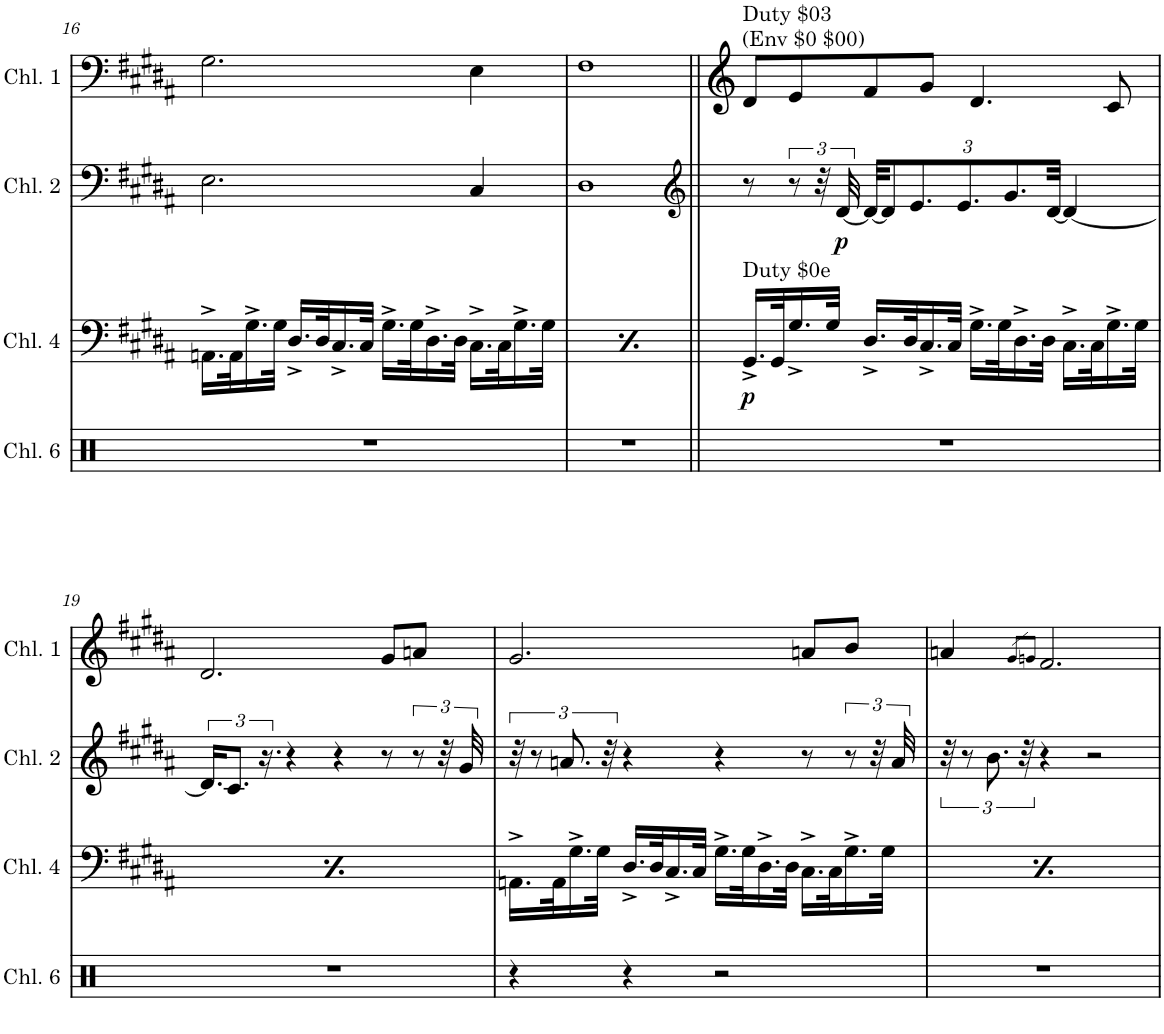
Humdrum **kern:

**kern	**kern	**dynam	**kern	**dynam	**kern
*part4	*part3	*part3	*part2	*part2	*part1
*staff4	*staff3	*staff3	*staff2	*staff2	*staff1
*I"Channel 6	*I"Channel 4	*	*I"Channel 0	*	*I"Channel 1
*I'Chl. 6	*I'Chl. 4	*	*I'Chl. 2	*	*I'Chl. 1
!!LO:PB:g=z
*clefX	*clefF4	*	*clefF4	*	*clefG2
*k[]	*k[f#c#g#d#a#]	*	*k[f#c#g#d#a#]	*	*k[f#c#g#d#a#]
*M4/4	*M4/4	*	*M4/4	*	*M4/4
*met(c)	*met(c)	*	*met(c)	*	*met(c)
=16	=16	=16	=16	=16	=16
1r	16.AAn^\LL	.	2.E\	.	2.G#\
.	32AA\K	.	.	.	.
.	16.G#^\	.	.	.	.
.	32G#\JJk	.	.	.	.
.	16.D#^/LL	.	.	.	.
.	32D#/K	.	.	.	.
.	16.C#^/	.	.	.	.
.	32C#/JJk	.	.	.	.
.	16.G#^\LL	.	.	.	.
.	32G#\K	.	.	.	.
.	16.D#^\	.	.	.	.
.	32D#\JJk	.	.	.	.
.	16.C#^\LL	.	4C#/	.	4E\
.	32C#\K	.	.	.	.
.	16.G#^\	.	.	.	.
.	32G#\JJk	.	.	.	.
=17	=17	=17	=17	=17	=17
1r	16.AAn^\LL	.	1D#	.	1F#
.	32AA\K	.	.	.	.
.	16.G#^\	.	.	.	.
.	32G#\JJk	.	.	.	.
.	16.D#^/LL	.	.	.	.
.	32D#/K	.	.	.	.
.	16.C#^/	.	.	.	.
.	32C#/JJk	.	.	.	.
.	16.G#^\LL	.	.	.	.
.	32G#\K	.	.	.	.
.	16.D#^\	.	.	.	.
.	32D#\JJk	.	.	.	.
.	16.C#^\LL	.	.	.	.
.	32C#\K	.	.	.	.
.	16.G#^\	.	.	.	.
.	32G#\JJk	.	.	.	.
=18||	=18||	=18||	=18||	=18||	=18||
*	*	*	*clefG2	*	*
!	!	!	!	!	!LO:TX:a:t=Duty $03
!	!	!	!	!	!LO:TX:a:t=(Env $0 $00)
!	!LO:TX:a:t=Duty $0e	!	!	!	!
!	!	!LO:DY:b	!	!	!
1r	16.GG#^/LL	p	8r	.	8d#/L
.	32GG#/K	.	.	.	.
.	16.G#^/	.	12r	.	8e/
.	.	.	48r	.	.
.	32G#/JJk	.	.	.	.
!	!	!	!	!LO:DY:b	!
.	.	.	[48d#/	p	.
*	*	*	*Xbrackettup	*	*
.	16.D#^/LL	.	48d#/KKL_	.	8f#/
.	.	.	12d#/]	.	.
.	32D#/K	.	.	.	.
.	.	.	12.e/	.	.
.	16.C#^/	.	.	.	8g#/J
.	32C#/JJk	.	.	.	.
.	.	.	12.e/	.	.
.	16.G#^\LL	.	.	.	4.d#/
.	32G#\K	.	.	.	.
.	.	.	12.g#/	.	.
.	16.D#^\	.	.	.	.
.	32D#\JJk	.	.	.	.
.	.	.	[48d#/Jkk	.	.
.	16.C#^\LL	.	4d#/_	.	.
.	32C#\K	.	.	.	.
.	16.G#^\	.	.	.	8c#/
.	32G#\JJk	.	.	.	.
!!LO:LB:g=z
=19	=19	=19	=19	=19	=19
*	*	*	*brackettup	*	*
!	!LO:TX:a:t=Duty $0e	!	!	!	!
!	!	!LO:DY:b	!	!	!
1r	16.GG#^/LL	p	24.d#/KL]	.	2.d#/
.	.	.	12.c#/J	.	.
.	32GG#/K	.	.	.	.
.	16.G#^/	.	.	.	.
.	.	.	24.r	.	.
.	32G#/JJk	.	.	.	.
.	16.D#^/LL	.	4r	.	.
.	32D#/K	.	.	.	.
.	16.C#^/	.	.	.	.
.	32C#/JJk	.	.	.	.
.	16.G#^\LL	.	4r	.	.
.	32G#\K	.	.	.	.
.	16.D#^\	.	.	.	.
.	32D#\JJk	.	.	.	.
.	16.C#^\LL	.	8r	.	8g#/L
.	32C#\K	.	.	.	.
.	16.G#^\	.	12r	.	8an/J
.	.	.	48r	.	.
.	32G#\JJk	.	.	.	.
.	.	.	48g#/	.	.
=20	=20	=20	=20	=20	=20
4r	16.AAn^\LL	.	48r	.	2.g#/
.	.	.	12r	.	.
.	32AA\K	.	.	.	.
.	.	.	12.an/	.	.
.	16.G#^\	.	.	.	.
.	32G#\JJk	.	.	.	.
.	.	.	48r	.	.
4r	16.D#^/LL	.	4r	.	.
.	32D#/K	.	.	.	.
.	16.C#^/	.	.	.	.
.	32C#/JJk	.	.	.	.
2r	16.G#^\LL	.	4r	.	.
.	32G#\K	.	.	.	.
.	16.D#^\	.	.	.	.
.	32D#\JJk	.	.	.	.
.	16.C#^\LL	.	8r	.	8an/L
.	32C#\K	.	.	.	.
.	16.G#^\	.	12r	.	8b/J
.	.	.	48r	.	.
.	32G#\JJk	.	.	.	.
.	.	.	48a/	.	.
=21	=21	=21	=21	=21	=21
1r	16.AAn^\LL	.	48r	.	4an/
.	.	.	12r	.	.
.	32AA\K	.	.	.	.
.	.	.	12.b\	.	.
.	16.G#^\	.	.	.	.
.	32G#\JJk	.	.	.	.
.	.	.	48r	.	.
.	.	.	.	.	8qg#/L
.	.	.	.	.	8qgn/J
.	16.D#^/LL	.	4r	.	2.f#/
.	32D#/K	.	.	.	.
.	16.C#^/	.	.	.	.
.	32C#/JJk	.	.	.	.
.	16.G#^\LL	.	2r	.	.
.	32G#\K	.	.	.	.
.	16.D#^\	.	.	.	.
.	32D#\JJk	.	.	.	.
.	16.C#^\LL	.	.	.	.
.	32C#\K	.	.	.	.
.	16.G#^\	.	.	.	.
.	32G#\JJk	.	.	.	.
=	=	=	=	=	=
*-	*-	*-	*-	*-	*-
